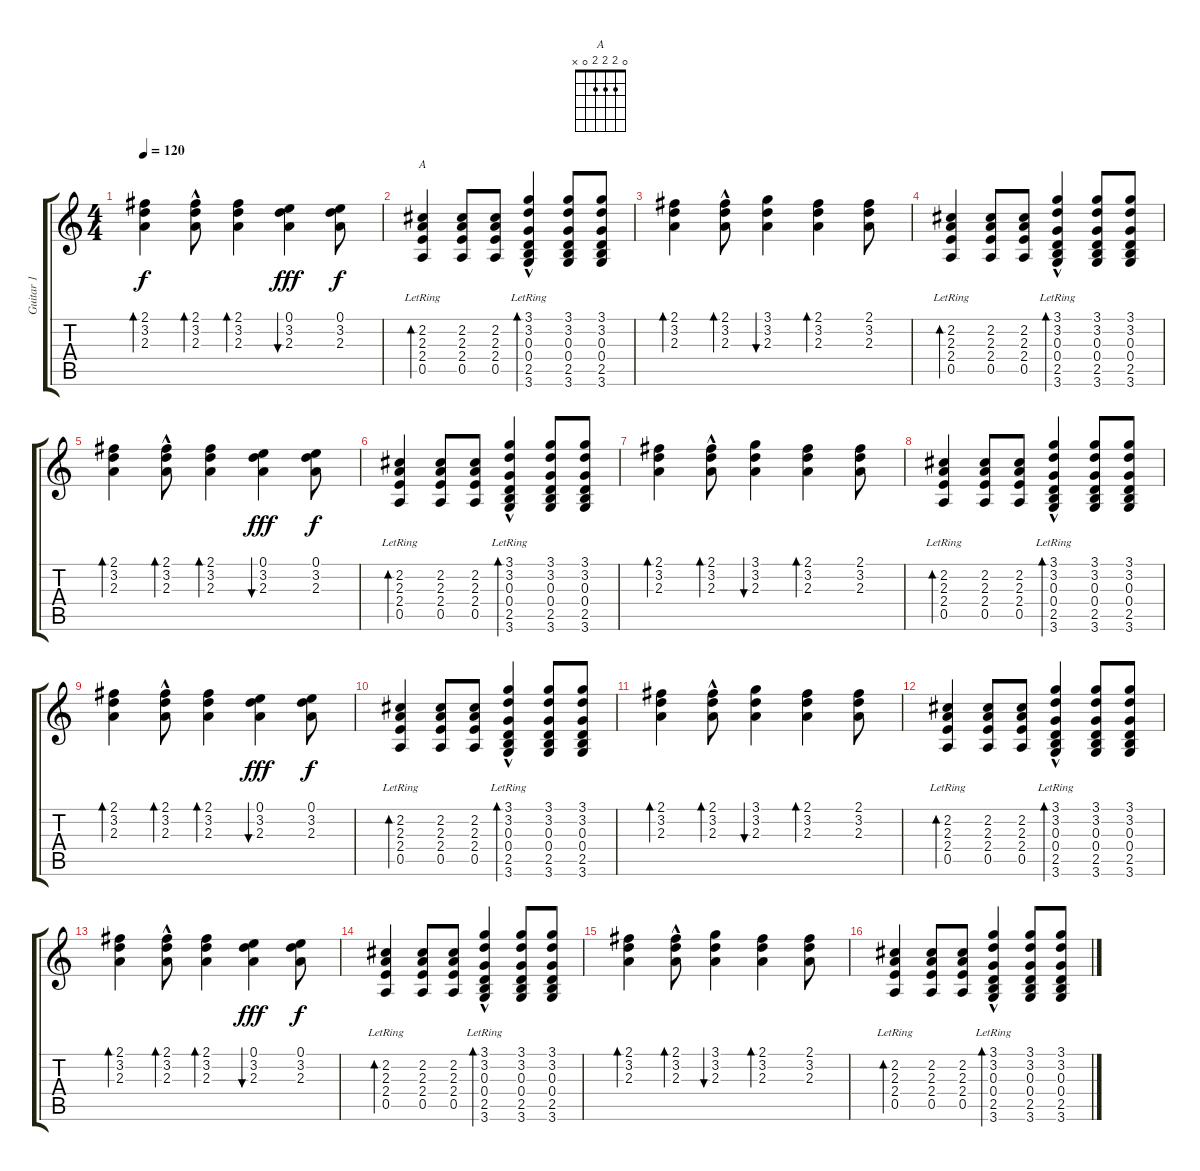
\track ("Guitar 1  Vedder" "Guitar 1  ") {instrument electricguitarjazz}
\staff {score tabs}
\tuning (E4 B3 G3 D3 A2 E2) {hide}
\chord ("A" 0 2 2 2 0 x)
\ts (4 4)
\tempo 120
\clef g2
\ks c
(2.1 3.2 2.3).4{bd 60 dy f} (2.1 3.2{hac} 2.3).8{bd 30} (2.1 3.2 2.3).4{bd 30} (0.1 3.2 2.3).4{bu 30 dy fff} (0.1 3.2 2.3).8{dy f} |
(2.2{lr} 2.3{lr} 2.4{lr} 0.5{lr}).4{bd 30 ch "A"} (2.2 2.3 2.4 0.5).8 (2.2 2.3 2.4 0.5).8 (3.1{lr} 3.2{lr} 0.3{lr} 0.4{hac lr} 2.5{lr} 3.6{lr}).4{bd 30} (3.1 3.2 0.3 0.4 2.5 3.6).8 (3.1 3.2 0.3 0.4 2.5 3.6).8 |
(2.1 3.2 2.3).4{bd 60} (2.1 3.2{hac} 2.3).8{bd 30} (3.1 3.2 2.3).4{bu 30} (2.1 3.2 2.3).4{bd 60} (2.1 3.2 2.3).8 |
(2.2{lr} 2.3{lr} 2.4{lr} 0.5{lr}).4{bd 30} (2.2 2.3 2.4 0.5).8 (2.2 2.3 2.4 0.5).8 (3.1{lr} 3.2{lr} 0.3{lr} 0.4{hac lr} 2.5{lr} 3.6{lr}).4{bd 30} (3.1 3.2 0.3 0.4 2.5 3.6).8 (3.1 3.2 0.3 0.4 2.5 3.6).8 |
(2.1 3.2 2.3).4{bd 60} (2.1 3.2{hac} 2.3).8{bd 30} (2.1 3.2 2.3).4{bd 30} (0.1 3.2 2.3).4{bu 30 dy fff} (0.1 3.2 2.3).8{dy f} |
(2.2{lr} 2.3{lr} 2.4{lr} 0.5{lr}).4{bd 30} (2.2 2.3 2.4 0.5).8 (2.2 2.3 2.4 0.5).8 (3.1{lr} 3.2{lr} 0.3{lr} 0.4{hac lr} 2.5{lr} 3.6{lr}).4{bd 30} (3.1 3.2 0.3 0.4 2.5 3.6).8 (3.1 3.2 0.3 0.4 2.5 3.6).8 |
(2.1 3.2 2.3).4{bd 60} (2.1 3.2{hac} 2.3).8{bd 30} (3.1 3.2 2.3).4{bu 30} (2.1 3.2 2.3).4{bd 60} (2.1 3.2 2.3).8 |
(2.2{lr} 2.3{lr} 2.4{lr} 0.5{lr}).4{bd 30} (2.2 2.3 2.4 0.5).8 (2.2 2.3 2.4 0.5).8 (3.1{lr} 3.2{lr} 0.3{lr} 0.4{hac lr} 2.5{lr} 3.6{lr}).4{bd 30} (3.1 3.2 0.3 0.4 2.5 3.6).8 (3.1 3.2 0.3 0.4 2.5 3.6).8 |
(2.1 3.2 2.3).4{bd 60} (2.1 3.2{hac} 2.3).8{bd 30} (2.1 3.2 2.3).4{bd 30} (0.1 3.2 2.3).4{bu 30 dy fff} (0.1 3.2 2.3).8{dy f} |
(2.2{lr} 2.3{lr} 2.4{lr} 0.5{lr}).4{bd 30} (2.2 2.3 2.4 0.5).8 (2.2 2.3 2.4 0.5).8 (3.1{lr} 3.2{lr} 0.3{lr} 0.4{hac lr} 2.5{lr} 3.6{lr}).4{bd 30} (3.1 3.2 0.3 0.4 2.5 3.6).8 (3.1 3.2 0.3 0.4 2.5 3.6).8 |
(2.1 3.2 2.3).4{bd 60} (2.1 3.2{hac} 2.3).8{bd 30} (3.1 3.2 2.3).4{bu 30} (2.1 3.2 2.3).4{bd 60} (2.1 3.2 2.3).8 |
(2.2{lr} 2.3{lr} 2.4{lr} 0.5{lr}).4{bd 30} (2.2 2.3 2.4 0.5).8 (2.2 2.3 2.4 0.5).8 (3.1{lr} 3.2{lr} 0.3{lr} 0.4{hac lr} 2.5{lr} 3.6{lr}).4{bd 30} (3.1 3.2 0.3 0.4 2.5 3.6).8 (3.1 3.2 0.3 0.4 2.5 3.6).8 |
(2.1 3.2 2.3).4{bd 60} (2.1 3.2{hac} 2.3).8{bd 30} (2.1 3.2 2.3).4{bd 30} (0.1 3.2 2.3).4{bu 30 dy fff} (0.1 3.2 2.3).8{dy f} |
(2.2{lr} 2.3{lr} 2.4{lr} 0.5{lr}).4{bd 30} (2.2 2.3 2.4 0.5).8 (2.2 2.3 2.4 0.5).8 (3.1{lr} 3.2{lr} 0.3{lr} 0.4{hac lr} 2.5{lr} 3.6{lr}).4{bd 30} (3.1 3.2 0.3 0.4 2.5 3.6).8 (3.1 3.2 0.3 0.4 2.5 3.6).8 |
(2.1 3.2 2.3).4{bd 60} (2.1 3.2{hac} 2.3).8{bd 30} (3.1 3.2 2.3).4{bu 30} (2.1 3.2 2.3).4{bd 60} (2.1 3.2 2.3).8 |
(2.2{lr} 2.3{lr} 2.4{lr} 0.5{lr}).4{bd 30} (2.2 2.3 2.4 0.5).8 (2.2 2.3 2.4 0.5).8 (3.1{lr} 3.2{lr} 0.3{lr} 0.4{hac lr} 2.5{lr} 3.6{lr}).4{bd 30} (3.1 3.2 0.3 0.4 2.5 3.6).8 (3.1 3.2 0.3 0.4 2.5 3.6).8
